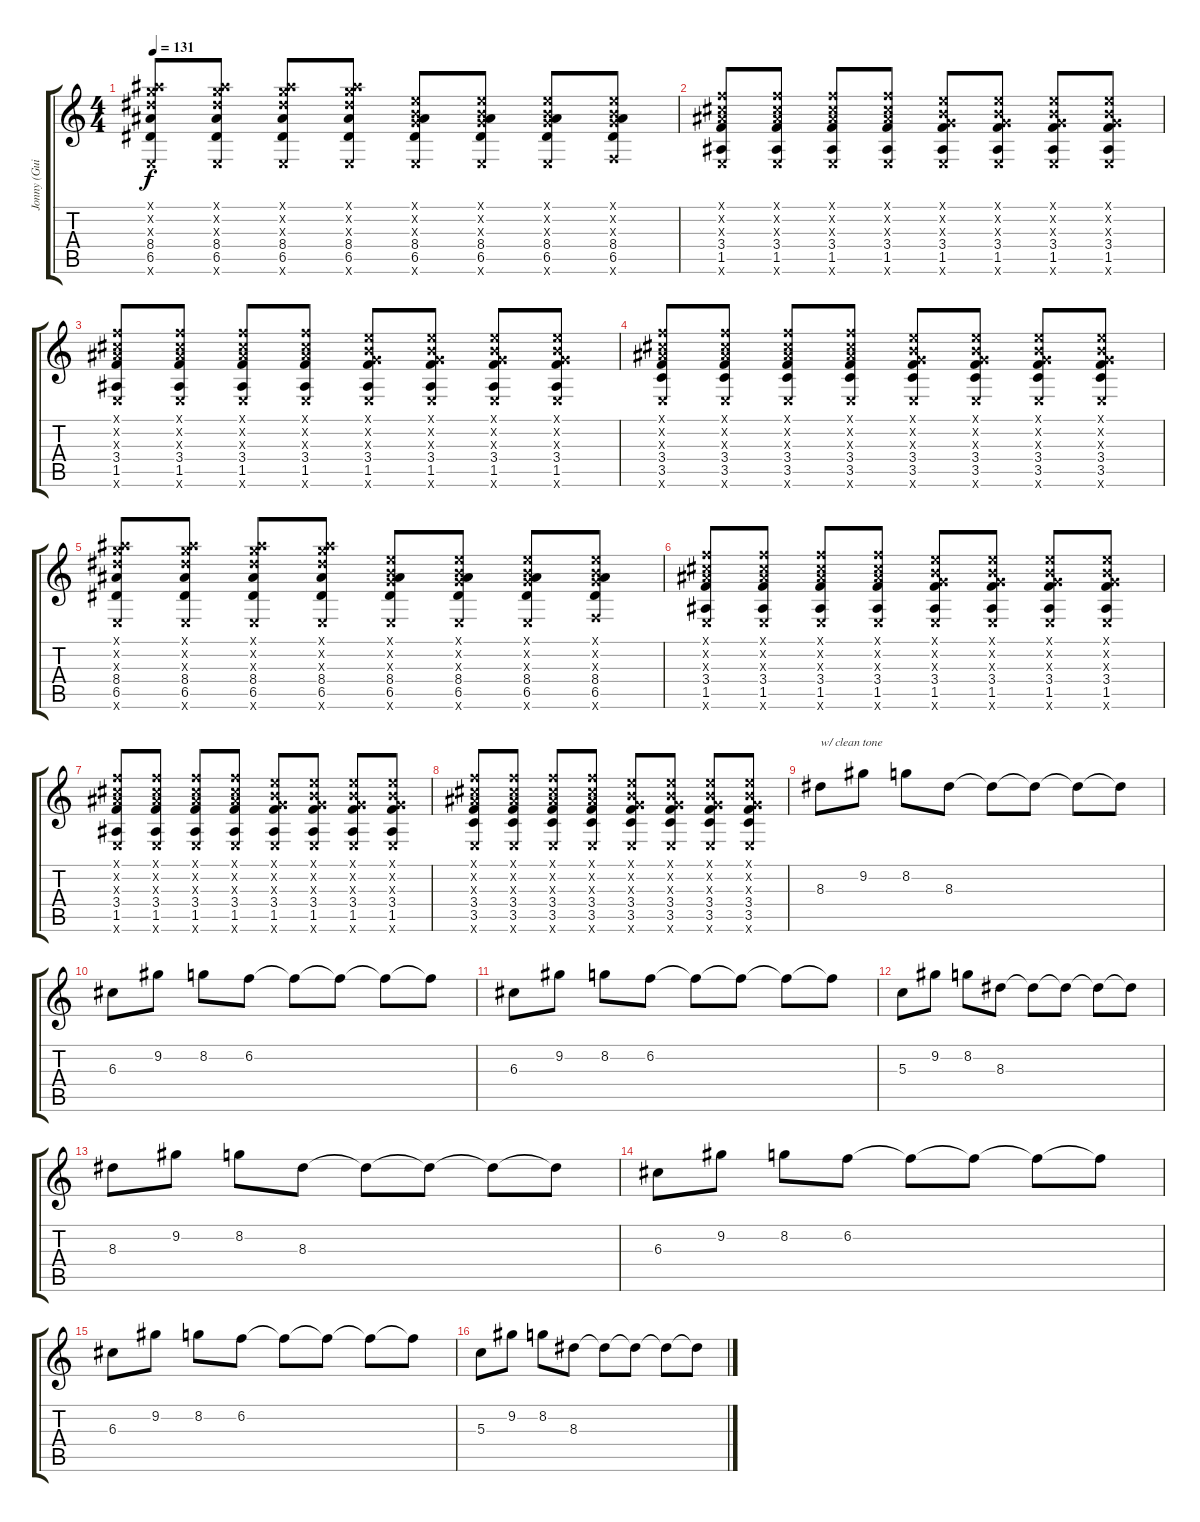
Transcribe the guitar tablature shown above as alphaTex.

\track ("Jonny (Guitar)" "Jonny (Gui") {instrument overdrivenguitar}
\staff {score tabs}
\tuning (E4 B3 G3 D3 A2 E2) {hide}
\ts (4 4)
\tempo 131
\clef g2
\ks c
(6.1{x} 8.2{x} 8.3{x} 8.4 6.5 0.6{x}).8{dy f} (6.1{x} 8.2{x} 8.3{x} 8.4 6.5 0.6{x}).8 (6.1{x} 8.2{x} 8.3{x} 8.4 6.5 0.6{x}).8 (6.1{x} 8.2{x} 8.3{x} 8.4 6.5 0.6{x}).8 (0.1{x} 0.2{x} 0.3{x} 8.4 6.5 0.6{x}).8 (0.1{x} 0.2{x} 0.3{x} 8.4 6.5 0.6{x}).8 (0.1{x} 0.2{x} 0.3{x} 8.4 6.5 0.6{x}).8 (0.1{x} 0.2{x} 0.3{x} 8.4 6.5 1.6{x}).8 |
(1.1{x} 2.2{x} 3.3{x} 3.4 1.5 0.6{x}).8 (1.1{x} 2.2{x} 3.3{x} 3.4 1.5 0.6{x}).8 (1.1{x} 2.2{x} 3.3{x} 3.4 1.5 0.6{x}).8 (1.1{x} 2.2{x} 3.3{x} 3.4 1.5 0.6{x}).8 (0.1{x} 0.2{x} 0.3{x} 3.4 1.5 0.6{x}).8 (0.1{x} 0.2{x} 0.3{x} 3.4 1.5 0.6{x}).8 (0.1{x} 0.2{x} 0.3{x} 3.4 1.5 0.6{x}).8 (0.1{x} 0.2{x} 0.3{x} 3.4 1.5 0.6{x}).8 |
(1.1{x} 2.2{x} 3.3{x} 3.4 1.5 0.6{x}).8 (1.1{x} 2.2{x} 3.3{x} 3.4 1.5 0.6{x}).8 (1.1{x} 2.2{x} 3.3{x} 3.4 1.5 0.6{x}).8 (1.1{x} 2.2{x} 3.3{x} 3.4 1.5 0.6{x}).8 (0.1{x} 0.2{x} 0.3{x} 3.4 1.5 0.6{x}).8 (0.1{x} 0.2{x} 0.3{x} 3.4 1.5 0.6{x}).8 (0.1{x} 0.2{x} 0.3{x} 3.4 1.5 0.6{x}).8 (0.1{x} 0.2{x} 0.3{x} 3.4 1.5 0.6{x}).8 |
(1.1{x} 2.2{x} 3.3{x} 3.4 3.5 0.6{x}).8 (1.1{x} 2.2{x} 3.3{x} 3.4 3.5 0.6{x}).8 (1.1{x} 2.2{x} 3.3{x} 3.4 3.5 0.6{x}).8 (1.1{x} 2.2{x} 3.3{x} 3.4 3.5 0.6{x}).8 (0.1{x} 0.2{x} 0.3{x} 3.4 3.5 0.6{x}).8 (0.1{x} 0.2{x} 0.3{x} 3.4 3.5 0.6{x}).8 (0.1{x} 0.2{x} 0.3{x} 3.4 3.5 0.6{x}).8 (0.1{x} 0.2{x} 0.3{x} 3.4 3.5 0.6{x}).8 |
(6.1{x} 8.2{x} 8.3{x} 8.4 6.5 0.6{x}).8 (6.1{x} 8.2{x} 8.3{x} 8.4 6.5 0.6{x}).8 (6.1{x} 8.2{x} 8.3{x} 8.4 6.5 0.6{x}).8 (6.1{x} 8.2{x} 8.3{x} 8.4 6.5 0.6{x}).8 (0.1{x} 0.2{x} 0.3{x} 8.4 6.5 0.6{x}).8 (0.1{x} 0.2{x} 0.3{x} 8.4 6.5 0.6{x}).8 (0.1{x} 0.2{x} 0.3{x} 8.4 6.5 0.6{x}).8 (0.1{x} 0.2{x} 0.3{x} 8.4 6.5 1.6{x}).8 |
(1.1{x} 2.2{x} 3.3{x} 3.4 1.5 0.6{x}).8 (1.1{x} 2.2{x} 3.3{x} 3.4 1.5 0.6{x}).8 (1.1{x} 2.2{x} 3.3{x} 3.4 1.5 0.6{x}).8 (1.1{x} 2.2{x} 3.3{x} 3.4 1.5 0.6{x}).8 (0.1{x} 0.2{x} 0.3{x} 3.4 1.5 0.6{x}).8 (0.1{x} 0.2{x} 0.3{x} 3.4 1.5 0.6{x}).8 (0.1{x} 0.2{x} 0.3{x} 3.4 1.5 0.6{x}).8 (0.1{x} 0.2{x} 0.3{x} 3.4 1.5 0.6{x}).8 |
(1.1{x} 2.2{x} 3.3{x} 3.4 1.5 0.6{x}).8 (1.1{x} 2.2{x} 3.3{x} 3.4 1.5 0.6{x}).8 (1.1{x} 2.2{x} 3.3{x} 3.4 1.5 0.6{x}).8 (1.1{x} 2.2{x} 3.3{x} 3.4 1.5 0.6{x}).8 (0.1{x} 0.2{x} 0.3{x} 3.4 1.5 0.6{x}).8 (0.1{x} 0.2{x} 0.3{x} 3.4 1.5 0.6{x}).8 (0.1{x} 0.2{x} 0.3{x} 3.4 1.5 0.6{x}).8 (0.1{x} 0.2{x} 0.3{x} 3.4 1.5 0.6{x}).8 |
(1.1{x} 2.2{x} 3.3{x} 3.4 3.5 0.6{x}).8 (1.1{x} 2.2{x} 3.3{x} 3.4 3.5 0.6{x}).8 (1.1{x} 2.2{x} 3.3{x} 3.4 3.5 0.6{x}).8 (1.1{x} 2.2{x} 3.3{x} 3.4 3.5 0.6{x}).8 (0.1{x} 0.2{x} 0.3{x} 3.4 3.5 0.6{x}).8 (0.1{x} 0.2{x} 0.3{x} 3.4 3.5 0.6{x}).8 (0.1{x} 0.2{x} 0.3{x} 3.4 3.5 0.6{x}).8 (0.1{x} 0.2{x} 0.3{x} 3.4 3.5 0.6{x}).8 |
8.3.8{txt "w/ clean tone" instrument electricguitarclean} 9.2.8 8.2.8 8.3.8 8.3{t}.8 8.3{t}.8 8.3{t}.8 8.3{t}.8 |
6.3.8 9.2.8 8.2.8 6.2.8 6.2{t}.8 6.2{t}.8 6.2{t}.8 6.2{t}.8 |
6.3.8 9.2.8 8.2.8 6.2.8 6.2{t}.8 6.2{t}.8 6.2{t}.8 6.2{t}.8 |
5.3.8 9.2.8 8.2.8 8.3.8 8.3{t}.8 8.3{t}.8 8.3{t}.8 8.3{t}.8 |
8.3.8 9.2.8 8.2.8 8.3.8 8.3{t}.8 8.3{t}.8 8.3{t}.8 8.3{t}.8 |
6.3.8 9.2.8 8.2.8 6.2.8 6.2{t}.8 6.2{t}.8 6.2{t}.8 6.2{t}.8 |
6.3.8 9.2.8 8.2.8 6.2.8 6.2{t}.8 6.2{t}.8 6.2{t}.8 6.2{t}.8 |
5.3.8 9.2.8 8.2.8 8.3.8 8.3{t}.8 8.3{t}.8 8.3{t}.8 8.3{t}.8
